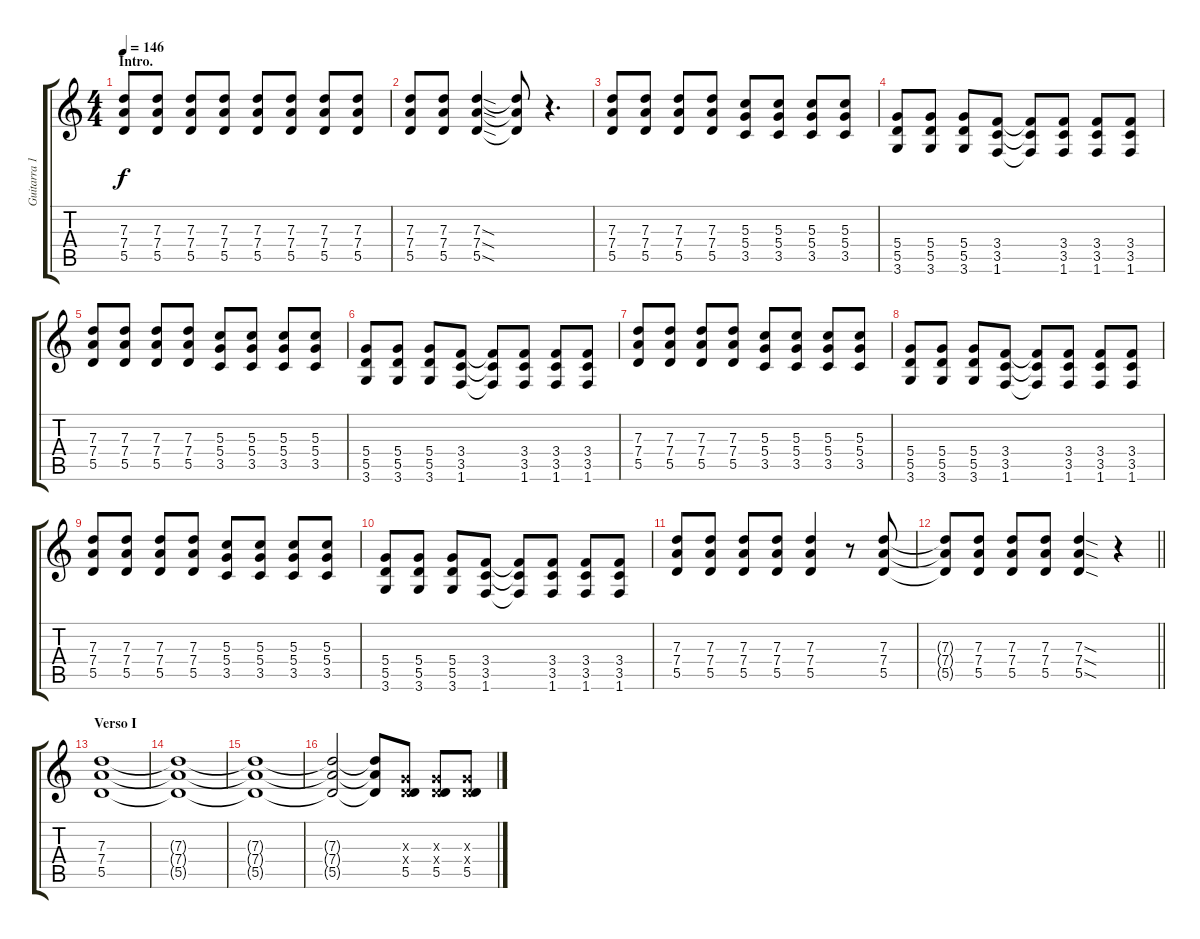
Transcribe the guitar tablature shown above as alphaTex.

\track ("Guitarra 1 - Mathias" "Guitarra 1") {instrument overdrivenguitar}
\staff {score tabs}
\tuning (E4 B3 G3 D3 A2 E2) {hide}
\ts (4 4)
\section ("" "Intro.")
\tempo 146
\clef g2
\ks c
(7.3 7.4 5.5).8{dy f instrument overdrivenguitar} (7.3 7.4 5.5).8 (7.3 7.4 5.5).8 (7.3 7.4 5.5).8 (7.3 7.4 5.5).8 (7.3 7.4 5.5).8 (7.3 7.4 5.5).8 (7.3 7.4 5.5).8 |
(7.3 7.4 5.5).8 (7.3 7.4 5.5).8 (7.3{sod} 7.4{sod} 5.5{sod}).4 (7.3{t} 7.4{t} 5.5{t}).8 r.4{d} |
(7.3 7.4 5.5).8 (7.3 7.4 5.5).8 (7.3 7.4 5.5).8 (7.3 7.4 5.5).8 (5.3 5.4 3.5).8 (5.3 5.4 3.5).8 (5.3 5.4 3.5).8 (5.3 5.4 3.5).8 |
(5.4 5.5 3.6).8 (5.4 5.5 3.6).8 (5.4 5.5 3.6).8 (3.4 3.5 1.6).8 (3.4{t} 3.5{t} 1.6{t}).8 (3.4 3.5 1.6).8 (3.4 3.5 1.6).8 (3.4 3.5 1.6).8 |
(7.3 7.4 5.5).8 (7.3 7.4 5.5).8 (7.3 7.4 5.5).8 (7.3 7.4 5.5).8 (5.3 5.4 3.5).8 (5.3 5.4 3.5).8 (5.3 5.4 3.5).8 (5.3 5.4 3.5).8 |
(5.4 5.5 3.6).8 (5.4 5.5 3.6).8 (5.4 5.5 3.6).8 (3.4 3.5 1.6).8 (3.4{t} 3.5{t} 1.6{t}).8 (3.4 3.5 1.6).8 (3.4 3.5 1.6).8 (3.4 3.5 1.6).8 |
(7.3 7.4 5.5).8 (7.3 7.4 5.5).8 (7.3 7.4 5.5).8 (7.3 7.4 5.5).8 (5.3 5.4 3.5).8 (5.3 5.4 3.5).8 (5.3 5.4 3.5).8 (5.3 5.4 3.5).8 |
(5.4 5.5 3.6).8 (5.4 5.5 3.6).8 (5.4 5.5 3.6).8 (3.4 3.5 1.6).8 (3.4{t} 3.5{t} 1.6{t}).8 (3.4 3.5 1.6).8 (3.4 3.5 1.6).8 (3.4 3.5 1.6).8 |
(7.3 7.4 5.5).8 (7.3 7.4 5.5).8 (7.3 7.4 5.5).8 (7.3 7.4 5.5).8 (5.3 5.4 3.5).8 (5.3 5.4 3.5).8 (5.3 5.4 3.5).8 (5.3 5.4 3.5).8 |
(5.4 5.5 3.6).8 (5.4 5.5 3.6).8 (5.4 5.5 3.6).8 (3.4 3.5 1.6).8 (3.4{t} 3.5{t} 1.6{t}).8 (3.4 3.5 1.6).8 (3.4 3.5 1.6).8 (3.4 3.5 1.6).8 |
(7.3 7.4 5.5).8 (7.3 7.4 5.5).8 (7.3 7.4 5.5).8 (7.3 7.4 5.5).8 (7.3 7.4 5.5).4 r.8 (7.3 7.4 5.5).8 |
\barLineRight lightlight
(7.3{t} 7.4{t} 5.5{t}).8 (7.3 7.4 5.5).8 (7.3 7.4 5.5).8 (7.3 7.4 5.5).8 (7.3{sod} 7.4{sod} 5.5{sod}).4 r.4 |
\section ("" "Verso I")
(7.3 7.4 5.5).1 |
(7.3{t} 7.4{t} 5.5{t}).1 |
(7.3{t} 7.4{t} 5.5{t}).1 |
(7.3{t} 7.4{t} 5.5{t}).2 (7.3{t} 7.4{t} 5.5{t}).8 (0.3{x} 0.4{x} 5.5).8 (0.3{x} 0.4{x} 5.5).8 (0.3{x} 0.4{x} 5.5).8
